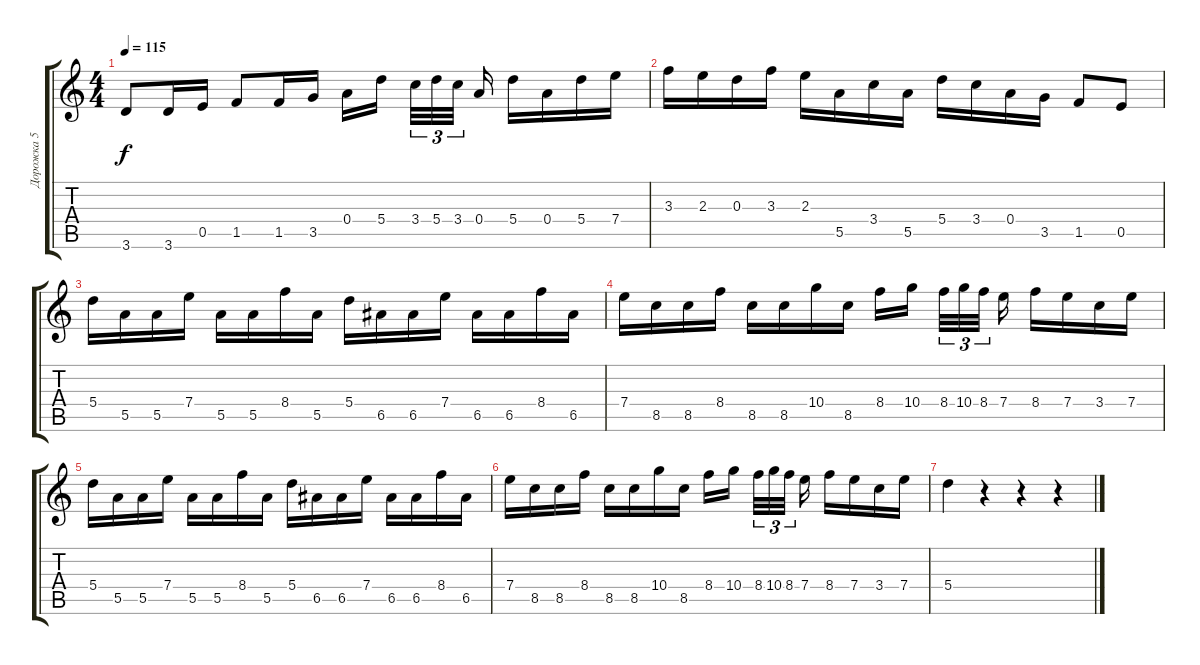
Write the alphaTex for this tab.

\track ("Дорожка 5" "Дорожка 5") {instrument piccolo}
\staff {score tabs}
\tuning (B5 Gb5 D5 A4 E4 B3) {hide}
\ts (4 4)
\tempo 115
\clef g2
\ks c
3.6.8{dy f} 3.6.16 0.5.16 1.5.8 1.5.16 3.5.16 0.4.16 5.4.16{beam splitsecondary} 3.4.32{tu (3 2)} 5.4.32{tu (3 2)} 3.4.32{tu (3 2) beam splitsecondary} 0.4.16 5.4.16 0.4.16 5.4.16 7.4.16 |
3.3.16 2.3.16 0.3.16 3.3.16 2.3.16 5.5.16 3.4.16 5.5.16 5.4.16 3.4.16 0.4.16 3.5.16 1.5.8 0.5.8 |
5.4.16 5.5.16 5.5.16 7.4.16 5.5.16 5.5.16 8.4.16 5.5.16 5.4.16 6.5.16 6.5.16 7.4.16 6.5.16 6.5.16 8.4.16 6.5.16 |
7.4.16 8.5.16 8.5.16 8.4.16 8.5.16 8.5.16 10.4.16 8.5.16 8.4.16 10.4.16{beam splitsecondary} 8.4.32{tu (3 2)} 10.4.32{tu (3 2)} 8.4.32{tu (3 2) beam splitsecondary} 7.4.16 8.4.16 7.4.16 3.4.16 7.4.16 |
5.4.16 5.5.16 5.5.16 7.4.16 5.5.16 5.5.16 8.4.16 5.5.16 5.4.16 6.5.16 6.5.16 7.4.16 6.5.16 6.5.16 8.4.16 6.5.16 |
7.4.16 8.5.16 8.5.16 8.4.16 8.5.16 8.5.16 10.4.16 8.5.16 8.4.16 10.4.16{beam splitsecondary} 8.4.32{tu (3 2)} 10.4.32{tu (3 2)} 8.4.32{tu (3 2) beam splitsecondary} 7.4.16 8.4.16 7.4.16 3.4.16 7.4.16 |
5.4.4 r.4 r.4 r.4
